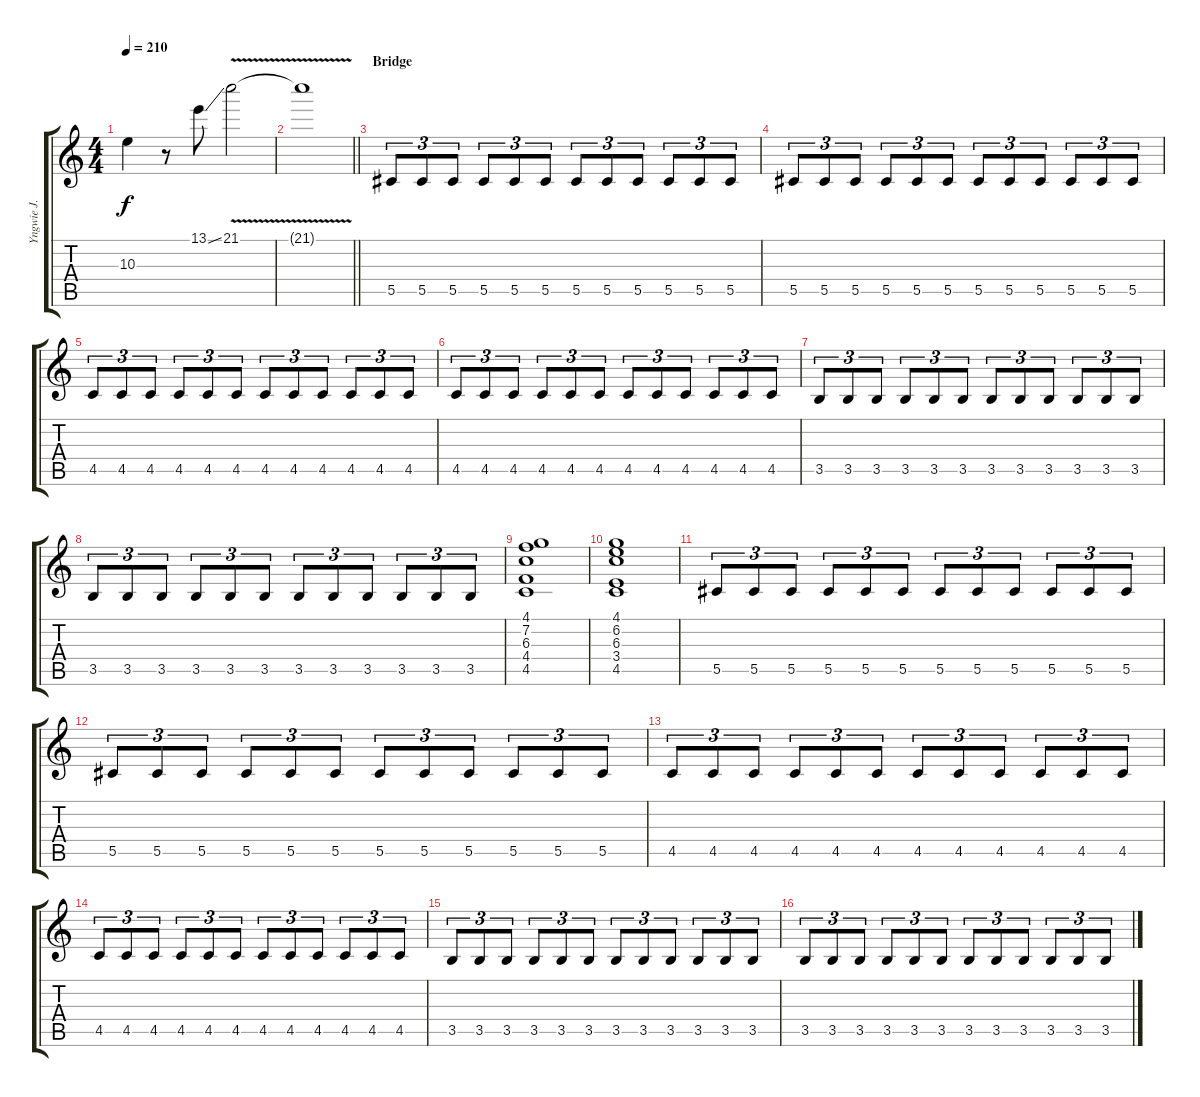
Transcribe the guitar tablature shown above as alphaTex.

\track ("Yngwie J. Malmsteen " "Yngwie J. ") {instrument overdrivenguitar}
\staff {score tabs}
\tuning (Eb4 Bb3 Gb3 Db3 Ab2 Eb2) {hide}
\ts (4 4)
\tempo 210
\clef g2
\ks c
10.3.4{dy f} r.8 13.1{ss}.8 21.1{v}.2 |
\barLineRight lightlight
21.1{t}.1 |
\section ("" "Bridge")
5.5.8{tu (3 2)} 5.5.8{tu (3 2)} 5.5.8{tu (3 2)} 5.5.8{tu (3 2)} 5.5.8{tu (3 2)} 5.5.8{tu (3 2)} 5.5.8{tu (3 2)} 5.5.8{tu (3 2)} 5.5.8{tu (3 2)} 5.5.8{tu (3 2)} 5.5.8{tu (3 2)} 5.5.8{tu (3 2)} |
5.5.8{tu (3 2)} 5.5.8{tu (3 2)} 5.5.8{tu (3 2)} 5.5.8{tu (3 2)} 5.5.8{tu (3 2)} 5.5.8{tu (3 2)} 5.5.8{tu (3 2)} 5.5.8{tu (3 2)} 5.5.8{tu (3 2)} 5.5.8{tu (3 2)} 5.5.8{tu (3 2)} 5.5.8{tu (3 2)} |
4.5.8{tu (3 2)} 4.5.8{tu (3 2)} 4.5.8{tu (3 2)} 4.5.8{tu (3 2)} 4.5.8{tu (3 2)} 4.5.8{tu (3 2)} 4.5.8{tu (3 2)} 4.5.8{tu (3 2)} 4.5.8{tu (3 2)} 4.5.8{tu (3 2)} 4.5.8{tu (3 2)} 4.5.8{tu (3 2)} |
4.5.8{tu (3 2)} 4.5.8{tu (3 2)} 4.5.8{tu (3 2)} 4.5.8{tu (3 2)} 4.5.8{tu (3 2)} 4.5.8{tu (3 2)} 4.5.8{tu (3 2)} 4.5.8{tu (3 2)} 4.5.8{tu (3 2)} 4.5.8{tu (3 2)} 4.5.8{tu (3 2)} 4.5.8{tu (3 2)} |
3.5.8{tu (3 2)} 3.5.8{tu (3 2)} 3.5.8{tu (3 2)} 3.5.8{tu (3 2)} 3.5.8{tu (3 2)} 3.5.8{tu (3 2)} 3.5.8{tu (3 2)} 3.5.8{tu (3 2)} 3.5.8{tu (3 2)} 3.5.8{tu (3 2)} 3.5.8{tu (3 2)} 3.5.8{tu (3 2)} |
3.5.8{tu (3 2)} 3.5.8{tu (3 2)} 3.5.8{tu (3 2)} 3.5.8{tu (3 2)} 3.5.8{tu (3 2)} 3.5.8{tu (3 2)} 3.5.8{tu (3 2)} 3.5.8{tu (3 2)} 3.5.8{tu (3 2)} 3.5.8{tu (3 2)} 3.5.8{tu (3 2)} 3.5.8{tu (3 2)} |
(4.1 7.2 6.3 4.4 4.5).1 |
(4.1 6.2 6.3 3.4 4.5).1 |
5.5.8{tu (3 2)} 5.5.8{tu (3 2)} 5.5.8{tu (3 2)} 5.5.8{tu (3 2)} 5.5.8{tu (3 2)} 5.5.8{tu (3 2)} 5.5.8{tu (3 2)} 5.5.8{tu (3 2)} 5.5.8{tu (3 2)} 5.5.8{tu (3 2)} 5.5.8{tu (3 2)} 5.5.8{tu (3 2)} |
5.5.8{tu (3 2)} 5.5.8{tu (3 2)} 5.5.8{tu (3 2)} 5.5.8{tu (3 2)} 5.5.8{tu (3 2)} 5.5.8{tu (3 2)} 5.5.8{tu (3 2)} 5.5.8{tu (3 2)} 5.5.8{tu (3 2)} 5.5.8{tu (3 2)} 5.5.8{tu (3 2)} 5.5.8{tu (3 2)} |
4.5.8{tu (3 2)} 4.5.8{tu (3 2)} 4.5.8{tu (3 2)} 4.5.8{tu (3 2)} 4.5.8{tu (3 2)} 4.5.8{tu (3 2)} 4.5.8{tu (3 2)} 4.5.8{tu (3 2)} 4.5.8{tu (3 2)} 4.5.8{tu (3 2)} 4.5.8{tu (3 2)} 4.5.8{tu (3 2)} |
4.5.8{tu (3 2)} 4.5.8{tu (3 2)} 4.5.8{tu (3 2)} 4.5.8{tu (3 2)} 4.5.8{tu (3 2)} 4.5.8{tu (3 2)} 4.5.8{tu (3 2)} 4.5.8{tu (3 2)} 4.5.8{tu (3 2)} 4.5.8{tu (3 2)} 4.5.8{tu (3 2)} 4.5.8{tu (3 2)} |
3.5.8{tu (3 2)} 3.5.8{tu (3 2)} 3.5.8{tu (3 2)} 3.5.8{tu (3 2)} 3.5.8{tu (3 2)} 3.5.8{tu (3 2)} 3.5.8{tu (3 2)} 3.5.8{tu (3 2)} 3.5.8{tu (3 2)} 3.5.8{tu (3 2)} 3.5.8{tu (3 2)} 3.5.8{tu (3 2)} |
3.5.8{tu (3 2)} 3.5.8{tu (3 2)} 3.5.8{tu (3 2)} 3.5.8{tu (3 2)} 3.5.8{tu (3 2)} 3.5.8{tu (3 2)} 3.5.8{tu (3 2)} 3.5.8{tu (3 2)} 3.5.8{tu (3 2)} 3.5.8{tu (3 2)} 3.5.8{tu (3 2)} 3.5.8{tu (3 2)}
